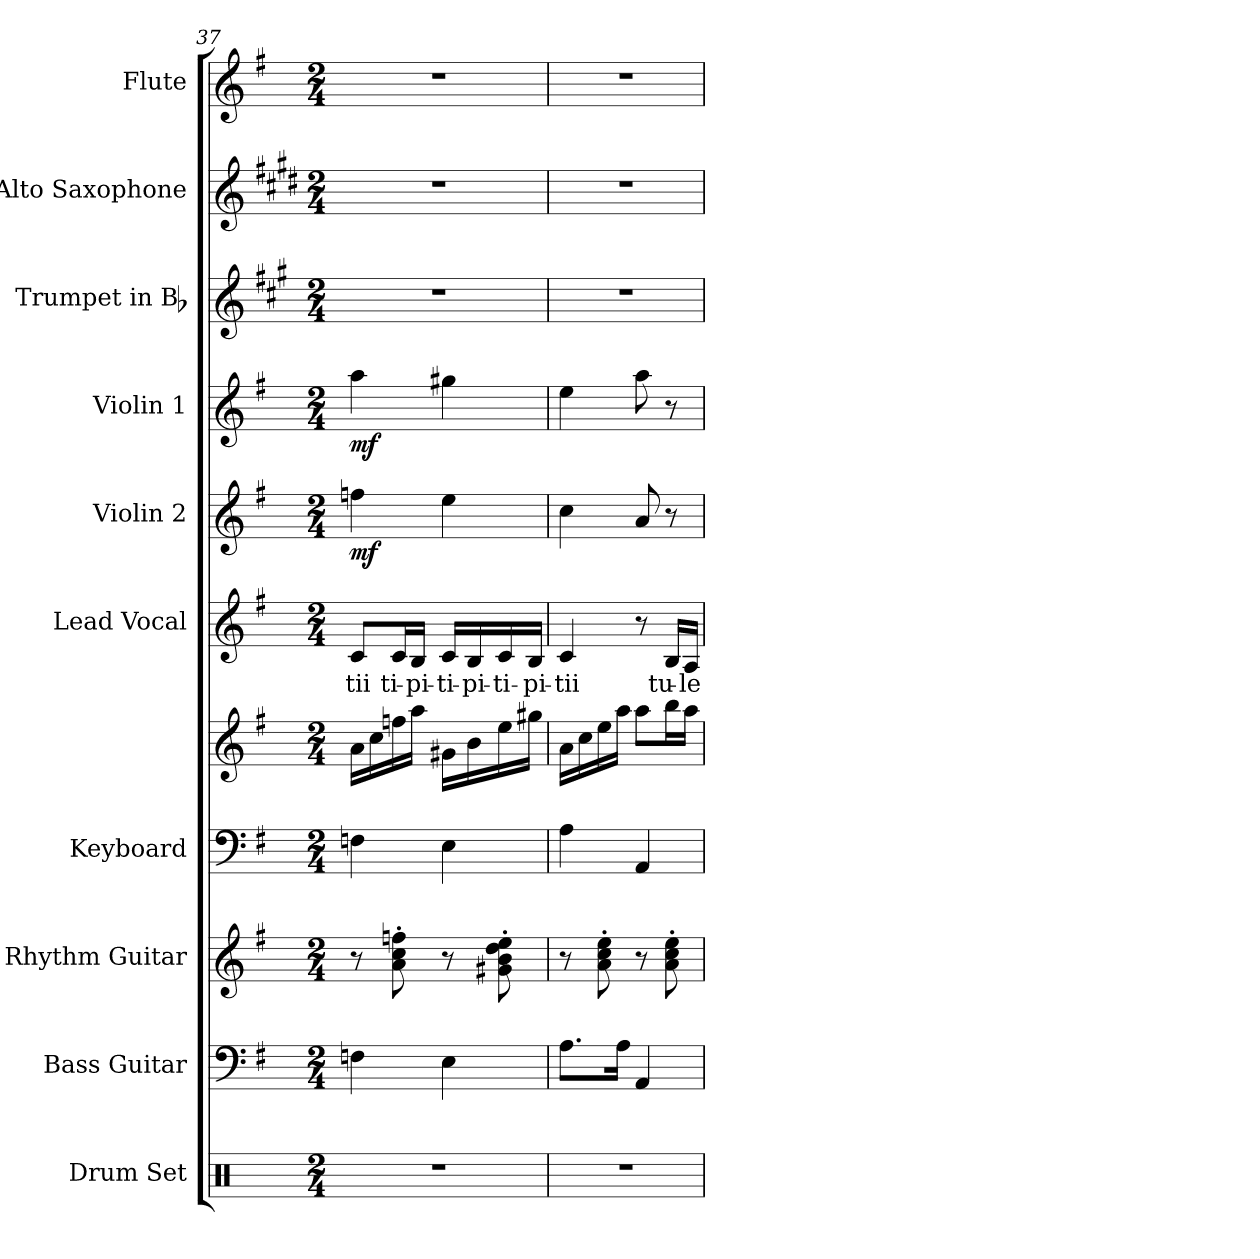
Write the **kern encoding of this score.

**kern	**kern	**kern	**kern	**kern	**kern	**text	**kern	**dynam	**kern	**dynam	**kern	**kern	**kern
*part10	*part9	*part8	*part7	*part7	*part6	*part6	*part5	*part5	*part4	*part4	*part3	*part2	*part1
*staff11	*staff10	*staff9	*staff8	*staff7	*staff6	*staff6	*staff5	*staff5	*staff4	*staff4	*staff3	*staff2	*staff1
*I"Drum Set	*I"Bass Guitar	*I"Rhythm Guitar	*I"Keyboard	*	*I"Lead Vocal	*	*I"Violin 2	*	*I"Violin 1	*	*I"Trumpet in Bb	*I"Alto Saxophone	*I"Flute
*I'Dr.	*I'Bass	*I'Rhy.	*I'Kbd.	*	*	*	*I'Vln. 2	*	*I'Vln. 1	*	*I'Tpt.	*I'Alto Sax.	*I'Fl.
*clefX	*clefF4	*clefG2	*clefF4	*clefG2	*clefG2	*	*clefG2	*	*clefG2	*	*clefG2	*clefG2	*clefG2
*	*ITrd7c12	*ITrd7c12	*	*	*	*	*	*	*	*	*ITrd1c2	*ITrd5c9	*
*k[]	*k[f#]	*k[f#]	*k[f#]	*k[f#]	*k[f#]	*	*k[f#]	*	*k[f#]	*	*k[f#]	*k[f#]	*k[f#]
*C:	*G:	*G:	*G:	*G:	*G:	*	*G:	*	*G:	*	*G:	*G:	*G:
*M2/4	*M2/4	*M2/4	*M2/4	*M2/4	*M2/4	*	*M2/4	*	*M2/4	*	*M2/4	*M2/4	*M2/4
=37	=37	=37	=37	=37	=37	=37	=37	=37	=37	=37	=37	=37	=37
!LO:N:vis=1	!	!	!	!	!	!	!	!	!	!	!	!	!
!	!	!	!	!	!	!LO:LY:b:color=#000000	!	!	!	!	!LO:N:vis=1	!LO:N:vis=1	!LO:N:vis=1
2r	4FFni\	8r	4Fni\	16ai\LL	8ci/L	-tii	4ffni\	mf	4aai\	mf	2r	2r	2r
.	.	.	.	16cci\	.	.	.	.	.	.	.	.	.
!	!	!	!	!	!	!LO:LY:b:color=#000000	!	!	!	!	!	!	!
.	.	8Ai\' 8ci' 8fni'	.	16ffni\	16ci/L	ti-	.	.	.	.	.	.	.
!	!	!	!	!	!	!LO:LY:b:color=#000000	!	!	!	!	!	!	!
.	.	.	.	16aai\JJ	16Bi/JJ	-pi-	.	.	.	.	.	.	.
!	!	!	!	!	!	!LO:LY:b:color=#000000	!	!	!	!	!	!	!
.	4EEi\	8r	4Ei\	16g#Xi\LL	16ci/LL	-ti-	4eei\	.	4gg#Xi\	.	.	.	.
!	!	!	!	!	!	!LO:LY:b:color=#000000	!	!	!	!	!	!	!
.	.	.	.	16bi\	16Bi/	-pi-	.	.	.	.	.	.	.
!	!	!	!	!	!	!LO:LY:b:color=#000000	!	!	!	!	!	!	!
.	.	8G#Xi\' 8Bi' 8di' 8ei'	.	16eei\	16ci/	-ti-	.	.	.	.	.	.	.
!	!	!	!	!	!	!LO:LY:b:color=#000000	!	!	!	!	!	!	!
.	.	.	.	16gg#Xi\JJ	16Bi/JJ	-pi-	.	.	.	.	.	.	.
=38	=38	=38	=38	=38	=38	=38	=38	=38	=38	=38	=38	=38	=38
!LO:N:vis=1	!	!	!	!	!	!	!	!	!	!	!	!	!
!	!	!	!	!	!	!LO:LY:b:color=#000000	!	!	!	!	!LO:N:vis=1	!LO:N:vis=1	!LO:N:vis=1
2r	8.AAi\L	8r	4Ai\	16ai\LL	4ci/	-tii	4cci\	.	4eei\	.	2r	2r	2r
.	.	.	.	16cci\	.	.	.	.	.	.	.	.	.
.	.	8Ai\' 8ci' 8ei'	.	16eei\	.	.	.	.	.	.	.	.	.
.	16AAi\Jk	.	.	16aai\JJ	.	.	.	.	.	.	.	.	.
.	4AAAi/	8r	4AAi/	8aai\L	8r	.	8ai/	.	8aai\	.	.	.	.
!	!	!	!	!	!	!LO:LY:b:color=#000000	!	!	!	!	!	!	!
.	.	8Ai\' 8ci' 8ei'	.	16bbi\L	16Bi/LL	tu-	8r	.	8r	.	.	.	.
!	!	!	!	!	!	!LO:LY:b:color=#000000	!	!	!	!	!	!	!
.	.	.	.	16aai\JJ	16Ai/JJ	-le	.	.	.	.	.	.	.
=	=	=	=	=	=	=	=	=	=	=	=	=	=
*-	*-	*-	*-	*-	*-	*-	*-	*-	*-	*-	*-	*-	*-
